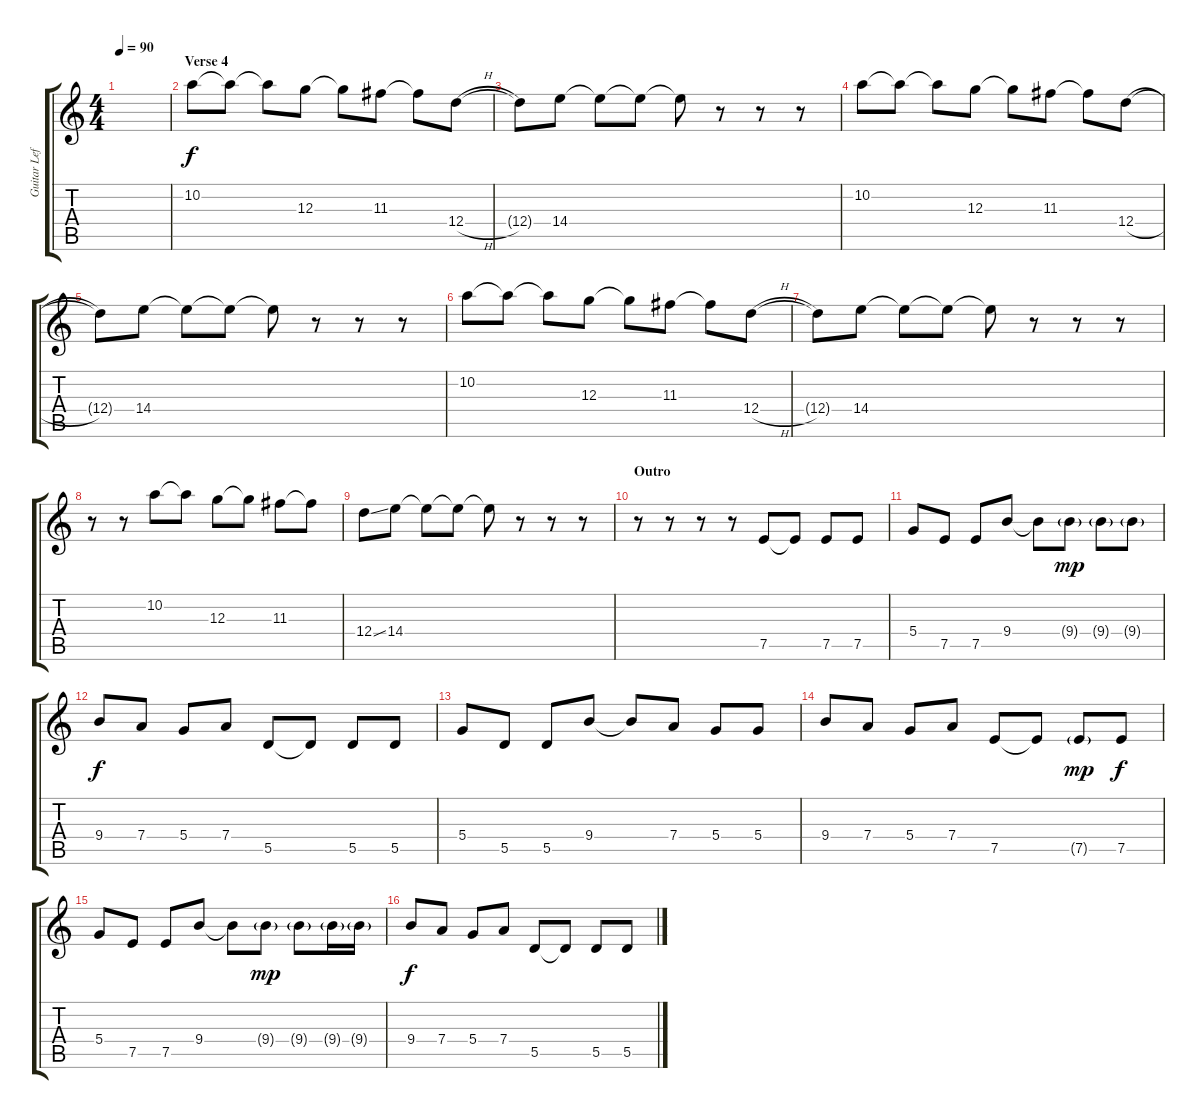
\track ("Guitar Left" "Guitar Lef") {instrument acousticguitarsteel}
\staff {score tabs}
\tuning (E4 B3 G3 D3 A2 E2) {hide}
\ts (4 4)
\tempo 90
\clef g2
\ks c
|
\section ("" "Verse 4")
10.2.8 10.2{t}.8 10.2{t}.8 12.3.8 12.3{t}.8 11.3.8 11.3{t}.8 12.4{h}.8 |
12.4{t}.8 14.4.8 14.4{t}.8 14.4{t}.8 14.4{t}.8 r.8 r.8 r.8 |
10.2.8 10.2{t}.8 10.2{t}.8 12.3.8 12.3{t}.8 11.3.8 11.3{t}.8 12.4{h}.8 |
12.4{t}.8 14.4.8 14.4{t}.8 14.4{t}.8 14.4{t}.8 r.8 r.8 r.8 |
10.2.8 10.2{t}.8 10.2{t}.8 12.3.8 12.3{t}.8 11.3.8 11.3{t}.8 12.4{h}.8 |
12.4{t}.8 14.4.8 14.4{t}.8 14.4{t}.8 14.4{t}.8 r.8 r.8 r.8 |
r.8 r.8 10.2.8 10.2{t}.8 12.3.8 12.3{t}.8 11.3.8 11.3{t}.8 |
12.4{ss}.8 14.4.8 14.4{t}.8 14.4{t}.8 14.4{t}.8 r.8 r.8 r.8 |
\section ("" "Outro")
r.8 r.8 r.8 r.8 7.5.8 7.5{t}.8 7.5.8 7.5.8 |
5.4.8 7.5.8 7.5.8 9.4.8 9.4{t}.8 9.4{g}.8{dy mp} 9.4{g}.8 9.4{g}.8 |
9.4.8{dy f} 7.4.8 5.4.8 7.4.8 5.5.8 5.5{t}.8 5.5.8 5.5.8 |
5.4.8 5.5.8 5.5.8 9.4.8 9.4{t}.8 7.4.8 5.4.8 5.4.8 |
9.4.8 7.4.8 5.4.8 7.4.8 7.5.8 7.5{t}.8 7.5{g}.8{dy mp} 7.5.8{dy f} |
5.4.8 7.5.8 7.5.8 9.4.8 9.4{t}.8 9.4{g}.8{dy mp} 9.4{g}.8 9.4{g}.16 9.4{g}.16 |
9.4.8{dy f} 7.4.8 5.4.8 7.4.8 5.5.8 5.5{t}.8 5.5.8 5.5.8
